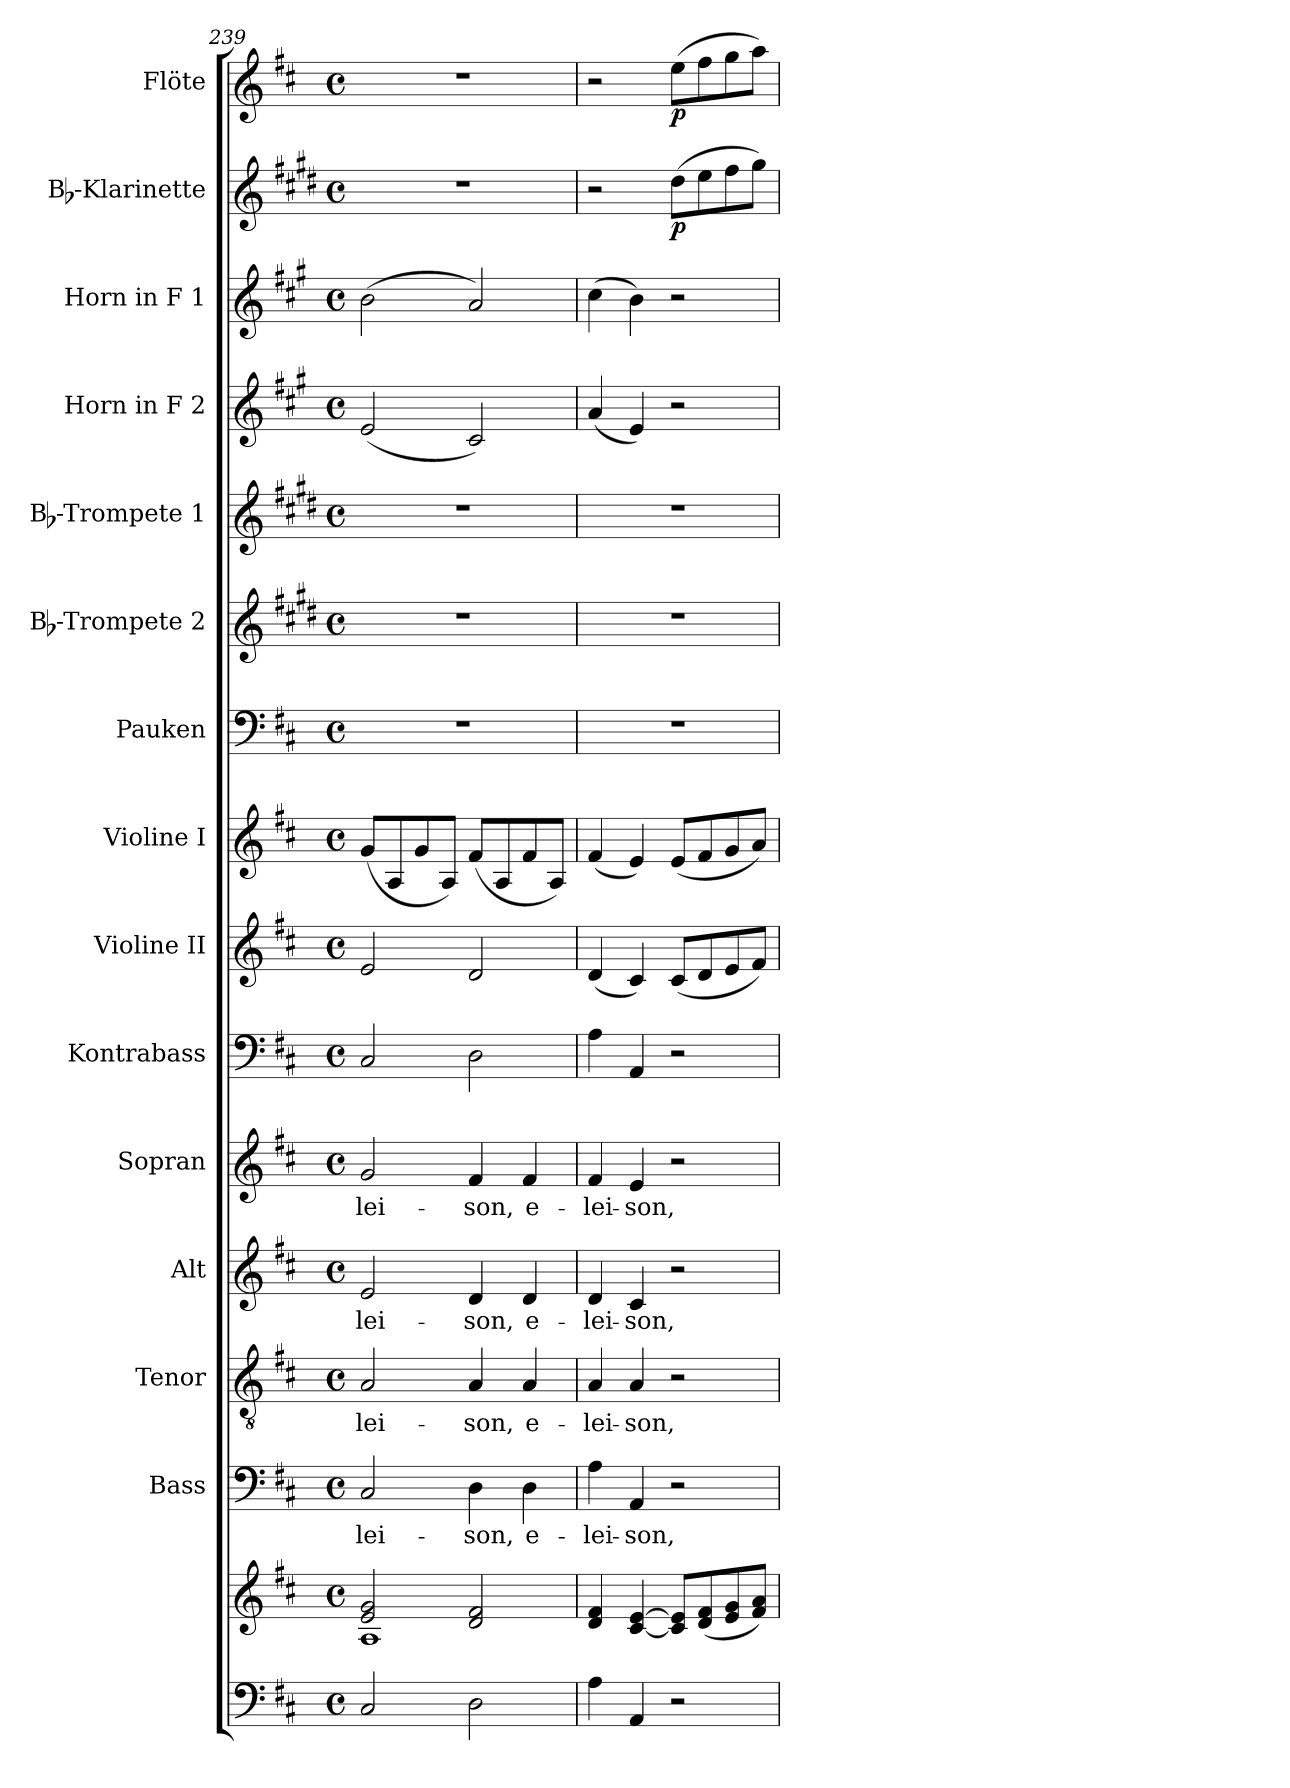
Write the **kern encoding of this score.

**kern	**kern	**kern	**text	**kern	**text	**kern	**text	**kern	**text	**kern	**kern	**kern	**kern	**kern	**kern	**kern	**kern	**kern	**dynam	**kern	**dynam
*part15	*part15	*part14	*part14	*part13	*part13	*part12	*part12	*part11	*part11	*part10	*part9	*part8	*part7	*part6	*part5	*part4	*part3	*part2	*part2	*part1	*part1
*staff16	*staff15	*staff14	*staff14	*staff13	*staff13	*staff12	*staff12	*staff11	*staff11	*staff10	*staff9	*staff8	*staff7	*staff6	*staff5	*staff4	*staff3	*staff2	*staff2	*staff1	*staff1
*	*	*I"Bass	*	*I"Tenor	*	*I"Alt	*	*I"Sopran	*	*I"Kontrabass	*I"Violine II	*I"Violine I	*I"Pauken	*I"Bb-Trompete 2	*I"Bb-Trompete 1	*I"Horn in F 2	*I"Horn in F 1	*I"Bb-Klarinette	*	*I"Flöte	*
*	*	*I'B.	*	*I'T.	*	*I'A.	*	*I'S.	*	*I'Kb.	*I'Vl. II	*I'Vl. I	*I'Pk.	*I'Bb Trp. 2	*I'Bb Trp. 1	*	*	*I'Bb Kl.	*	*I'Fl.	*
*clefF4	*clefG2	*clefF4	*	*clefGv2	*	*clefG2	*	*clefG2	*	*clefF4	*clefG2	*clefG2	*clefF4	*clefG2	*clefG2	*clefG2	*clefG2	*clefG2	*	*clefG2	*
*	*	*	*	*	*	*	*	*	*	*ITrd7c12	*	*	*	*ITrd1c2	*ITrd1c2	*ITrd4c7	*ITrd4c7	*ITrd1c2	*	*	*
*k[f#c#]	*k[f#c#]	*k[f#c#]	*	*k[f#c#]	*	*k[f#c#]	*	*k[f#c#]	*	*k[f#c#]	*k[f#c#]	*k[f#c#]	*k[f#c#]	*k[f#c#]	*k[f#c#]	*k[f#c#]	*k[f#c#]	*k[f#c#]	*	*k[f#c#]	*
*D:	*D:	*D:	*	*D:	*	*D:	*	*D:	*	*D:	*D:	*D:	*D:	*D:	*D:	*D:	*D:	*D:	*	*D:	*
*M4/4	*M4/4	*M4/4	*	*M4/4	*	*M4/4	*	*M4/4	*	*M4/4	*M4/4	*M4/4	*M4/4	*M4/4	*M4/4	*M4/4	*M4/4	*M4/4	*	*M4/4	*
*met(c)	*met(c)	*met(c)	*	*met(c)	*	*met(c)	*	*met(c)	*	*met(c)	*met(c)	*met(c)	*met(c)	*met(c)	*met(c)	*met(c)	*met(c)	*met(c)	*	*met(c)	*
=239	=239	=239	=239	=239	=239	=239	=239	=239	=239	=239	=239	=239	=239	=239	=239	=239	=239	=239	=239	=239	=239
*	*^	*	*	*	*	*	*	*	*	*	*	*	*	*	*	*	*	*	*	*	*
!	!	!	!	!LO:LY:b	!	!LO:LY:b	!	!LO:LY:b	!	!LO:LY:b	!	!	!	!	!	!	!	!	!	!	!	!
2C#/	2e/ 2g/	1A	2C#/	-lei-	2A/	-lei-	2e/	-lei-	2g/	-lei-	2CC#/	2e/	(<8g/L	1r	1r	1r	(<2A/	(>2e\	1r	.	1r	.
.	.	.	.	.	.	.	.	.	.	.	.	.	8A/	.	.	.	.	.	.	.	.	.
.	.	.	.	.	.	.	.	.	.	.	.	.	8g/	.	.	.	.	.	.	.	.	.
.	.	.	.	.	.	.	.	.	.	.	.	.	8A/J)	.	.	.	.	.	.	.	.	.
!	!	!	!	!LO:LY:b	!	!LO:LY:b	!	!LO:LY:b	!	!LO:LY:b	!	!	!	!	!	!	!	!	!	!	!	!
2D\	2d/ 2f#/	.	4D\	-son,	4A/	-son,	4d/	-son,	4f#/	-son,	2DD\	2d/	(<8f#/L	.	.	.	2F#/)	2d/)	.	.	.	.
.	.	.	.	.	.	.	.	.	.	.	.	.	8A/	.	.	.	.	.	.	.	.	.
!	!	!	!	!LO:LY:b	!	!LO:LY:b	!	!LO:LY:b	!	!LO:LY:b	!	!	!	!	!	!	!	!	!	!	!	!
.	.	.	4D\	e-	4A/	e-	4d/	e-	4f#/	e-	.	.	8f#/	.	.	.	.	.	.	.	.	.
.	.	.	.	.	.	.	.	.	.	.	.	.	8A/J)	.	.	.	.	.	.	.	.	.
*	*v	*v	*	*	*	*	*	*	*	*	*	*	*	*	*	*	*	*	*	*	*	*
=240	=240	=240	=240	=240	=240	=240	=240	=240	=240	=240	=240	=240	=240	=240	=240	=240	=240	=240	=240	=240	=240
!	!	!	!LO:LY:b	!	!LO:LY:b	!	!LO:LY:b	!	!LO:LY:b	!	!	!	!	!	!	!	!	!	!	!	!
4A\	4d/ 4f#/	4A\	-lei-	4A/	-lei-	4d/	-lei-	4f#/	-lei-	4AA\	(<4d/	(<4f#/	1r	1r	1r	(<4d/	(>4f#\	2r	.	2r	.
!	!	!	!LO:LY:b	!	!LO:LY:b	!	!LO:LY:b	!	!LO:LY:b	!	!	!	!	!	!	!	!	!	!	!	!
4AA/	[4c#/ [4e/	4AA/	-son,	4A/	-son,	4c#/	-son,	4e/	-son,	4AAA/	4c#/)	4e/)	.	.	.	4A/)	4e\)	.	.	.	.
!	!	!	!	!	!	!	!	!	!	!	!	!	!	!	!	!	!	!	!LO:DY:b	!	!LO:DY:b
2r	8c#/] 8e/]L	2r	.	2r	.	2r	.	2r	.	2r	(<8c#/L	(<8e/L	.	.	.	2r	2r	(>8cc#\L	p	(>8ee\L	p
.	(<8d/ 8f#/	.	.	.	.	.	.	.	.	.	8d/	8f#/	.	.	.	.	.	8dd\	.	8ff#\	.
.	8e/ 8g/	.	.	.	.	.	.	.	.	.	8e/	8g/	.	.	.	.	.	8ee\	.	8gg\	.
.	8f#/ 8a/J)	.	.	.	.	.	.	.	.	.	8f#/J)	8a/J)	.	.	.	.	.	8ff#\J)	.	8aa\J)	.
=	=	=	=	=	=	=	=	=	=	=	=	=	=	=	=	=	=	=	=	=	=
*-	*-	*-	*-	*-	*-	*-	*-	*-	*-	*-	*-	*-	*-	*-	*-	*-	*-	*-	*-	*-	*-
